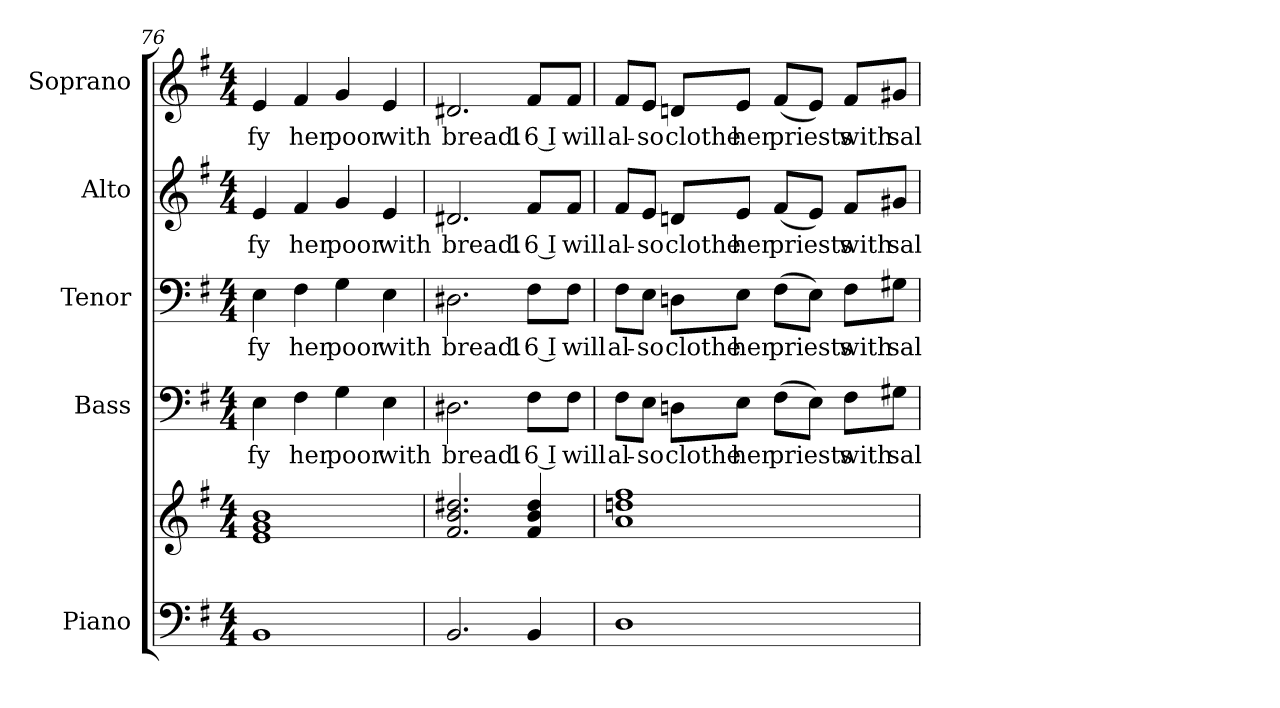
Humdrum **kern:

**kern	**kern	**kern	**text	**kern	**text	**kern	**text	**kern	**text
*part5	*part5	*part4	*part4	*part3	*part3	*part2	*part2	*part1	*part1
*staff6	*staff5	*staff4	*staff4	*staff3	*staff3	*staff2	*staff2	*staff1	*staff1
*I"Piano	*	*I"Bass	*	*I"Tenor	*	*I"Alto	*	*I"Soprano	*
*I'Pno.	*	*I'B.	*	*I'T.	*	*I'A.	*	*I'S.	*
!!LO:PB:g=z
*clefF4	*clefG2	*clefF4	*	*clefF4	*	*clefG2	*	*clefG2	*
*k[f#]	*k[f#]	*k[f#]	*	*k[f#]	*	*k[f#]	*	*k[f#]	*
*G:	*G:	*G:	*	*G:	*	*G:	*	*G:	*
*M4/4	*M4/4	*M4/4	*	*M4/4	*	*M4/4	*	*M4/4	*
=76	=76	=76	=76	=76	=76	=76	=76	=76	=76
!	!	!	!LO:LY:b:color=#000000	!	!	!	!	!	!
!	!	!	!	!	!LO:LY:b:color=#000000	!	!	!	!
!	!	!	!	!	!	!	!LO:LY:b:color=#000000	!	!
!	!	!	!	!	!	!	!	!	!LO:LY:b:color=#000000
1BBi	1ei 1gi 1bi	4Ei\	-fy	4Ei\	-fy	4ei/	-fy	4ei/	-fy
!	!	!	!LO:LY:b:color=#000000	!	!	!	!	!	!
!	!	!	!	!	!LO:LY:b:color=#000000	!	!	!	!
!	!	!	!	!	!	!	!LO:LY:b:color=#000000	!	!
!	!	!	!	!	!	!	!	!	!LO:LY:b:color=#000000
.	.	4F#i\	her	4F#i\	her	4f#i/	her	4f#i/	her
!	!	!	!LO:LY:b:color=#000000	!	!	!	!	!	!
!	!	!	!	!	!LO:LY:b:color=#000000	!	!	!	!
!	!	!	!	!	!	!	!LO:LY:b:color=#000000	!	!
!	!	!	!	!	!	!	!	!	!LO:LY:b:color=#000000
.	.	4Gi\	poor	4Gi\	poor	4gi/	poor	4gi/	poor
!	!	!	!LO:LY:b:color=#000000	!	!	!	!	!	!
!	!	!	!	!	!LO:LY:b:color=#000000	!	!	!	!
!	!	!	!	!	!	!	!LO:LY:b:color=#000000	!	!
!	!	!	!	!	!	!	!	!	!LO:LY:b:color=#000000
.	.	4Ei\	with	4Ei\	with	4ei/	with	4ei/	with
=77	=77	=77	=77	=77	=77	=77	=77	=77	=77
!	!	!	!LO:LY:b:color=#000000	!	!	!	!	!	!
!	!	!	!	!	!LO:LY:b:color=#000000	!	!	!	!
!	!	!	!	!	!	!	!LO:LY:b:color=#000000	!	!
!	!	!	!	!	!	!	!	!	!LO:LY:b:color=#000000
2.BBi/	2.f#i/ 2.bi 2.dd#Xi	2.D#Xi\	bread.	2.D#Xi\	bread.	2.d#Xi/	bread.	2.d#Xi/	bread.
!	!	!	!LO:LY:b:color=#000000	!	!	!	!	!	!
!	!	!	!	!	!LO:LY:b:color=#000000	!	!	!	!
!	!	!	!	!	!	!	!LO:LY:b:color=#000000	!	!
!	!	!	!	!	!	!	!	!	!LO:LY:b:color=#000000
4BBi/	4f#i/ 4bi 4dd#i	8F#i\L	16 I	8F#i\L	16 I	8f#i/L	16 I	8f#i/L	16 I
!	!	!	!LO:LY:b:color=#000000	!	!	!	!	!	!
!	!	!	!	!	!LO:LY:b:color=#000000	!	!	!	!
!	!	!	!	!	!	!	!LO:LY:b:color=#000000	!	!
!	!	!	!	!	!	!	!	!	!LO:LY:b:color=#000000
.	.	8F#i\J	will	8F#i\J	will	8f#i/J	will	8f#i/J	will
!!LO:PB:g=z
=78	=78	=78	=78	=78	=78	=78	=78	=78	=78
!	!	!	!LO:LY:b:color=#000000	!	!	!	!	!	!
!	!	!	!	!	!LO:LY:b:color=#000000	!	!	!	!
!	!	!	!	!	!	!	!LO:LY:b:color=#000000	!	!
!	!	!	!	!	!	!	!	!	!LO:LY:b:color=#000000
1Di	1ai 1ddni 1ff#i	8F#i\L	al-	8F#i\L	al-	8f#i/L	al-	8f#i/L	al-
!	!	!	!LO:LY:b:color=#000000	!	!	!	!	!	!
!	!	!	!	!	!LO:LY:b:color=#000000	!	!	!	!
!	!	!	!	!	!	!	!LO:LY:b:color=#000000	!	!
!	!	!	!	!	!	!	!	!	!LO:LY:b:color=#000000
.	.	8Ei\J	-so	8Ei\J	-so	8ei/J	-so	8ei/J	-so
!	!	!	!LO:LY:b:color=#000000	!	!	!	!	!	!
!	!	!	!	!	!LO:LY:b:color=#000000	!	!	!	!
!	!	!	!	!	!	!	!LO:LY:b:color=#000000	!	!
!	!	!	!	!	!	!	!	!	!LO:LY:b:color=#000000
.	.	8Dni\L	clothe	8Dni\L	clothe	8dni/L	clothe	8dni/L	clothe
!	!	!	!LO:LY:b:color=#000000	!	!	!	!	!	!
!	!	!	!	!	!LO:LY:b:color=#000000	!	!	!	!
!	!	!	!	!	!	!	!LO:LY:b:color=#000000	!	!
!	!	!	!	!	!	!	!	!	!LO:LY:b:color=#000000
.	.	8Ei\J	her	8Ei\J	her	8ei/J	her	8ei/J	her
!	!	!	!LO:LY:b:color=#000000	!	!	!	!	!	!
!	!	!	!	!	!LO:LY:b:color=#000000	!	!	!	!
!	!	!	!	!	!	!	!LO:LY:b:color=#000000	!	!
!	!	!	!	!	!	!	!	!	!LO:LY:b:color=#000000
.	.	(8F#i\L	priests	(8F#i\L	priests	(8f#i/L	priests	(8f#i/L	priests
.	.	8Ei\J)	.	8Ei\J)	.	8ei/J)	.	8ei/J)	.
!	!	!	!LO:LY:b:color=#000000	!	!	!	!	!	!
!	!	!	!	!	!LO:LY:b:color=#000000	!	!	!	!
!	!	!	!	!	!	!	!LO:LY:b:color=#000000	!	!
!	!	!	!	!	!	!	!	!	!LO:LY:b:color=#000000
.	.	8F#i\L	with	8F#i\L	with	8f#i/L	with	8f#i/L	with
!	!	!	!LO:LY:b:color=#000000	!	!	!	!	!	!
!	!	!	!	!	!LO:LY:b:color=#000000	!	!	!	!
!	!	!	!	!	!	!	!LO:LY:b:color=#000000	!	!
!	!	!	!	!	!	!	!	!	!LO:LY:b:color=#000000
.	.	8G#Xi\J	sal-	8G#Xi\J	sal-	8g#Xi/J	sal-	8g#Xi/J	sal-
=	=	=	=	=	=	=	=	=	=
*-	*-	*-	*-	*-	*-	*-	*-	*-	*-
